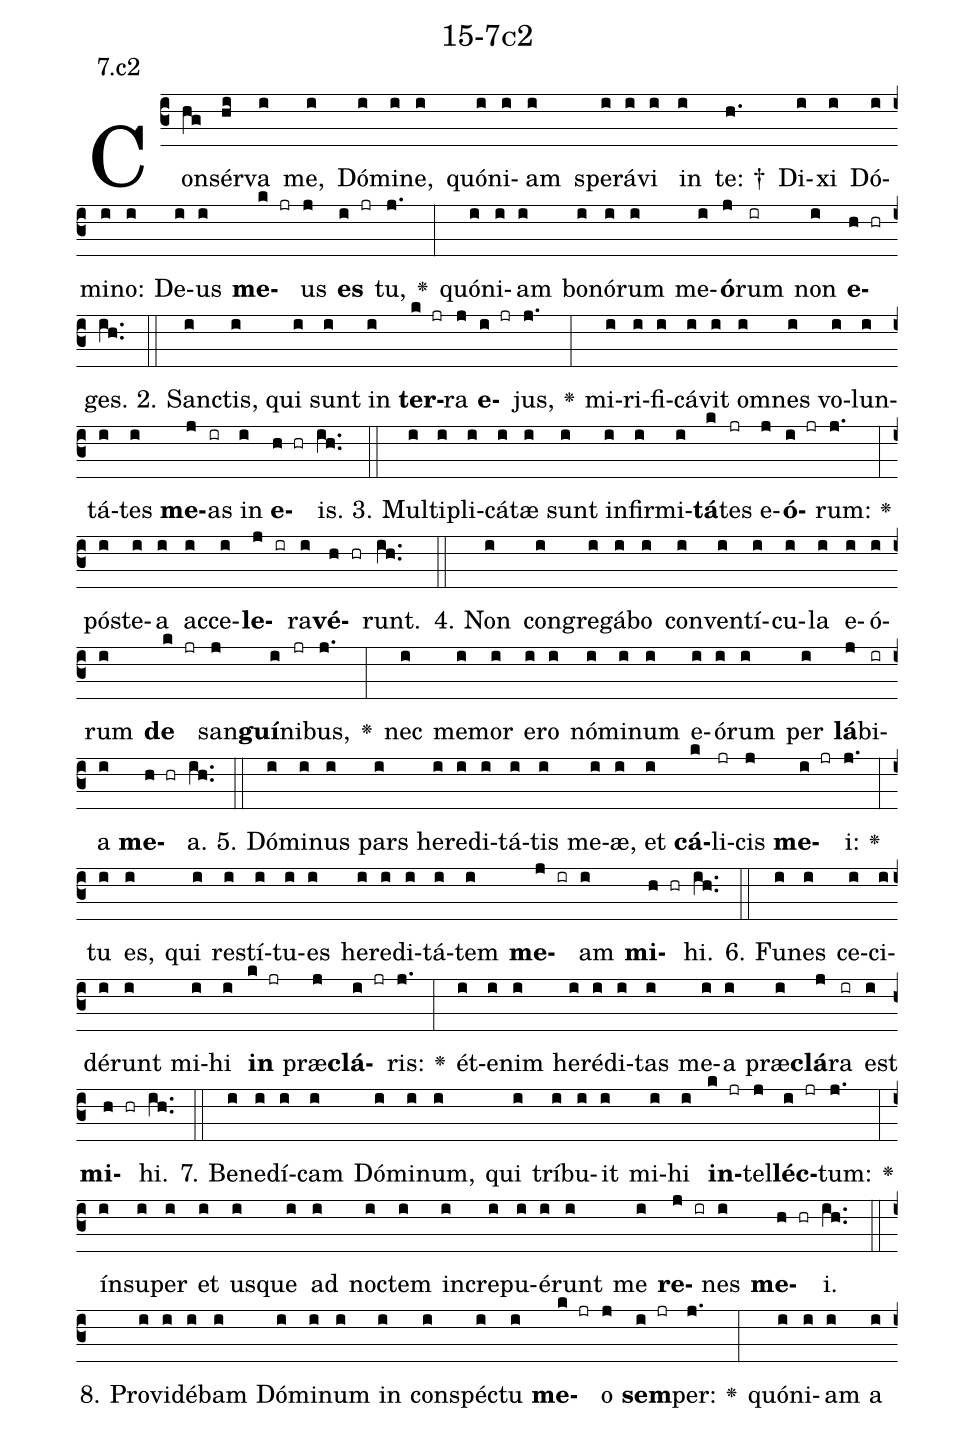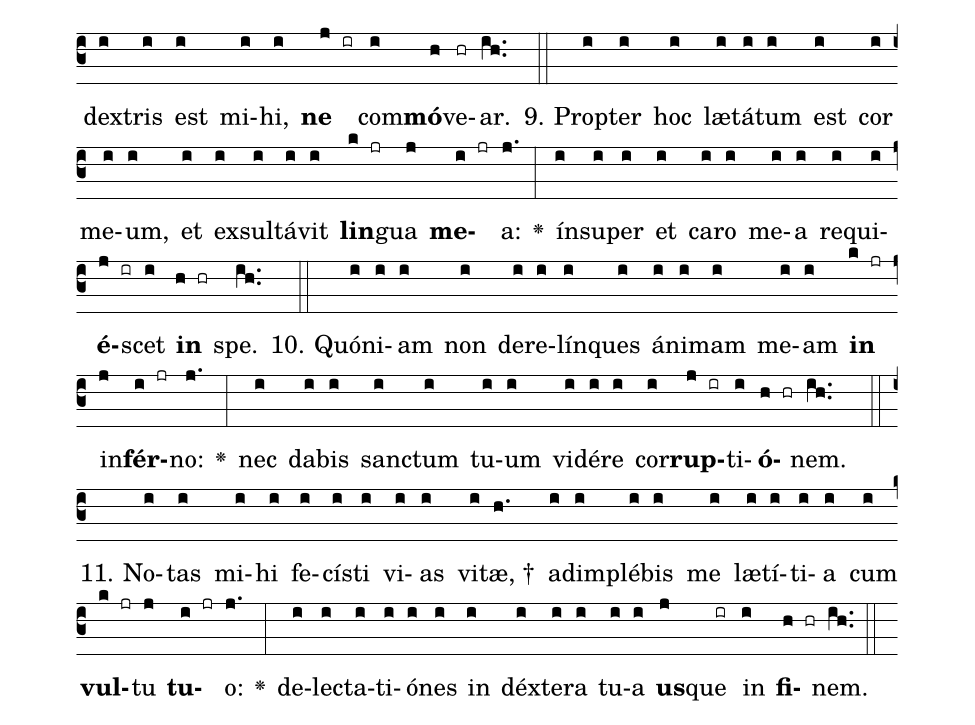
name: 15-7c2;
annotation: 7.c2;
%%
(c3)Con(hg)sér(hi)va(i) me,(i) Dó(i)mi(i)ne,(i) quón(i)i(i)am(i) spe(i)rá(i)vi(i) in(i) te: †(h.) Di(i)xi(i) Dó(i)mi(i)no:(i) De(i)us(i) <b>me</b>(k jr)us(j) <b>es</b>(i jr) tu,(j.) <v>\greheightstar</v>(:) quón(i)i(i)am(i) bo(i)nó(i)rum(i) me(i)<b>ó</b>(j)rum(ir) non(i) <b>e</b>(h hr)ges.(ih..) (::)
2. Sanc(i)tis,(i) qui(i) sunt(i) in(i) <b>ter</b>(k jr)ra(j) <b>e</b>(i jr)jus,(j.) <v>\greheightstar</v>(:) mi(i)ri(i)fi(i)cá(i)vit(i) om(i)nes(i) vo(i)lun(i)tá(i)tes(i) <b>me</b>(j)as(ir) in(i) <b>e</b>(h hr)is.(ih..) (::)
3. Mul(i)ti(i)pli(i)cá(i)tæ(i) sunt(i) in(i)fir(i)mi(i)<b>tá</b>(k)tes(jr) e(j)<b>ó</b>(i jr)rum:(j.) <v>\greheightstar</v>(:) póst(i)e(i)a(i) ac(i)ce(i)<b>le</b>(j ir)ra(i)<b>vé</b>(h hr)runt.(ih..) (::)
4. Non(i) con(i)gre(i)gá(i)bo(i) con(i)ven(i)tí(i)cu(i)la(i) e(i)ó(i)rum(i) <b>de</b>(k jr) san(j)<b>guí</b>(i)ni(jr)bus,(j.) <v>\greheightstar</v>(:) nec(i) me(i)mor(i) e(i)ro(i) nó(i)mi(i)num(i) e(i)ó(i)rum(i) per(i) <b>lá</b>(j)bi(ir)a(i) <b>me</b>(h hr)a.(ih..) (::)
5. Dó(i)mi(i)nus(i) pars(i) he(i)re(i)di(i)tá(i)tis(i) me(i)æ,(i) et(i) <b>cá</b>(k)li(jr)cis(j) <b>me</b>(i jr)i:(j.) <v>\greheightstar</v>(:) tu(i) es,(i) qui(i) re(i)stí(i)tu(i)es(i) he(i)re(i)di(i)tá(i)tem(i) <b>me</b>(j ir)am(i) <b>mi</b>(h hr)hi.(ih..) (::)
6. Fu(i)nes(i) ce(i)ci(i)dé(i)runt(i) mi(i)hi(i) <b>in</b>(k jr) præ(j)<b>clá</b>(i jr)ris:(j.) <v>\greheightstar</v>(:) ét(i)e(i)nim(i) he(i)ré(i)di(i)tas(i) me(i)a(i) præ(i)<b>clá</b>(j)ra(ir) est(i) <b>mi</b>(h hr)hi.(ih..) (::)
7. Be(i)ne(i)dí(i)cam(i) Dó(i)mi(i)num,(i) qui(i) trí(i)bu(i)it(i) mi(i)hi(i) <b>in</b>(k jr)tel(j)<b>léc</b>(i jr)tum:(j.) <v>\greheightstar</v>(:) ín(i)su(i)per(i) et(i) us(i)que(i) ad(i) noc(i)tem(i) in(i)cre(i)pu(i)é(i)runt(i) me(i) <b>re</b>(j ir)nes(i) <b>me</b>(h hr)i.(ih..) (::)
8. Pro(i)vi(i)dé(i)bam(i) Dó(i)mi(i)num(i) in(i) con(i)spéc(i)tu(i) <b>me</b>(k jr)o(j) <b>sem</b>(i jr)per:(j.) <v>\greheightstar</v>(:) quón(i)i(i)am(i) a(i) dex(i)tris(i) est(i) mi(i)hi,(i) <b>ne</b>(j ir) com(i)<b>mó</b>(h)ve(hr)ar.(ih..) (::)
9. Prop(i)ter(i) hoc(i) læ(i)tá(i)tum(i) est(i) cor(i) me(i)um,(i) et(i) ex(i)sul(i)tá(i)vit(i) <b>lin</b>(k jr)gua(j) <b>me</b>(i jr)a:(j.) <v>\greheightstar</v>(:) ín(i)su(i)per(i) et(i) ca(i)ro(i) me(i)a(i) re(i)qui(i)<b>é</b>(j ir)scet(i) <b>in</b>(h hr) spe.(ih..) (::)
10. Quón(i)i(i)am(i) non(i) de(i)re(i)lín(i)ques(i) á(i)ni(i)mam(i) me(i)am(i) <b>in</b>(k jr) in(j)<b>fér</b>(i jr)no:(j.) <v>\greheightstar</v>(:) nec(i) da(i)bis(i) sanc(i)tum(i) tu(i)um(i) vi(i)dé(i)re(i) cor(i)<b>rup</b>(j ir)ti(i)<b>ó</b>(h hr)nem.(ih..) (::)
11. No(i)tas(i) mi(i)hi(i) fe(i)cís(i)ti(i) vi(i)as(i) vi(i)tæ, †(h.) ad(i)im(i)plé(i)bis(i) me(i) læ(i)tí(i)ti(i)a(i) cum(i) <b>vul</b>(k jr)tu(j) <b>tu</b>(i jr)o:(j.) <v>\greheightstar</v>(:) de(i)lec(i)ta(i)ti(i)ó(i)nes(i) in(i) déx(i)te(i)ra(i) tu(i)a(i) <b>us</b>(j)que(ir) in(i) <b>fi</b>(h hr)nem.(ih..) (::)
